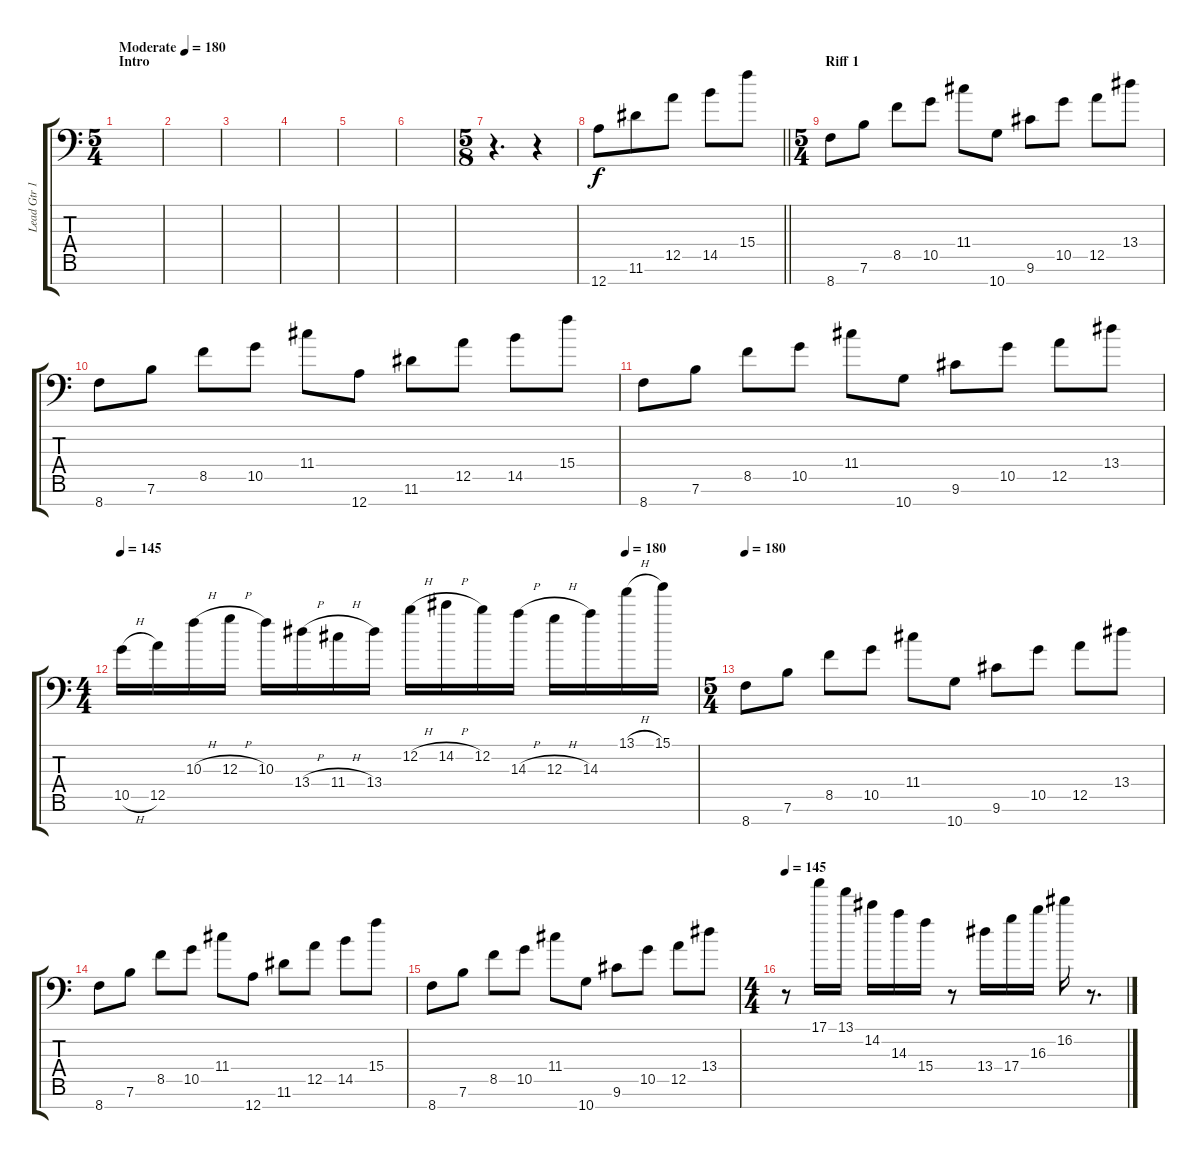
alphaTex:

\track ("Lead Gtr 1" "Lead Gtr 1") {instrument distortionguitar}
\staff {score tabs}
\tuning (E4 B3 G3 D3 A2 E2 A1) {hide}
\ts (5 4)
\section ("" "Intro")
\tempo (180 "Moderate")
\clef f4
\ks c
|
|
|
|
|
|
\ts (5 8)
r.4{d} r.4 |
\barLineRight lightlight
12.7.8 11.6.8 12.5.8 14.5.8 15.4.8 |
\ts (5 4)
\section ("" "Riff 1")
8.7.8 7.6.8 8.5.8 10.5.8 11.4.8 10.7.8 9.6.8 10.5.8 12.5.8 13.4.8 |
8.7.8 7.6.8 8.5.8 10.5.8 11.4.8 12.7.8 11.6.8 12.5.8 14.5.8 15.4.8 |
8.7.8 7.6.8 8.5.8 10.5.8 11.4.8 10.7.8 9.6.8 10.5.8 12.5.8 13.4.8 |
\ts (4 4)
\tempo 145
\tempo (180 0.875)
10.5{h}.16 12.5.16 10.3{h}.16 12.3{h}.16 10.3.16 13.4{h}.16 11.4{h}.16 13.4.16 12.2{h}.16 14.2{h}.16 12.2.16 14.3{h}.16 12.3{h}.16 14.3.16 13.1{h}.16 15.1.16 |
\ts (5 4)
\tempo 180
8.7.8 7.6.8 8.5.8 10.5.8 11.4.8 10.7.8 9.6.8 10.5.8 12.5.8 13.4.8 |
8.7.8 7.6.8 8.5.8 10.5.8 11.4.8 12.7.8 11.6.8 12.5.8 14.5.8 15.4.8 |
8.7.8 7.6.8 8.5.8 10.5.8 11.4.8 10.7.8 9.6.8 10.5.8 12.5.8 13.4.8 |
\ts (4 4)
\tempo 145
r.8 17.1.16 13.1.16 14.2.16 14.3.16 15.4.16 r.8 13.4.16 17.4.16 16.3.16 16.2.16 r.8{d}
